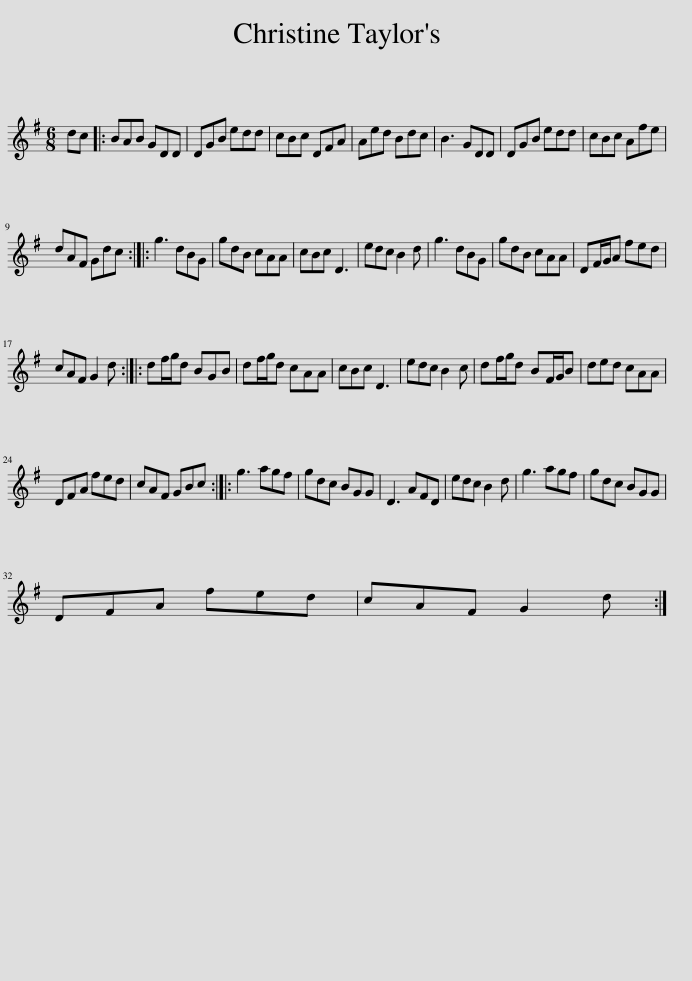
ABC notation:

X:1
L:1/8
M:6/8
I:linebreak $
K:G
V:1 treble
V:1
 dc |: BAB GDD | DGB edd | cBc DFA | Aed Bdc | %5
 B3 GDD | DGB edd | cBc Afe |$ dAF Gdc :: g3 dBG | %10
 gdB cAA | cBc D3 | edc B2 d | g3 dBG | gdB cAA | %15
 DF/G/A fed |$ cAF G2 d :: df/g/d BGB | df/g/d cAA | cBc D3 | %20
 edc B2 c | df/g/d BF/G/B | ded cAA |$ DFA fed | cAF GBc :: %25
 g3 agf | gdc BGG | D3 AFD | edc B2 d | g3 agf | %30
 gdc BGG |$ DFA fed | cAF G2 d :| %33
